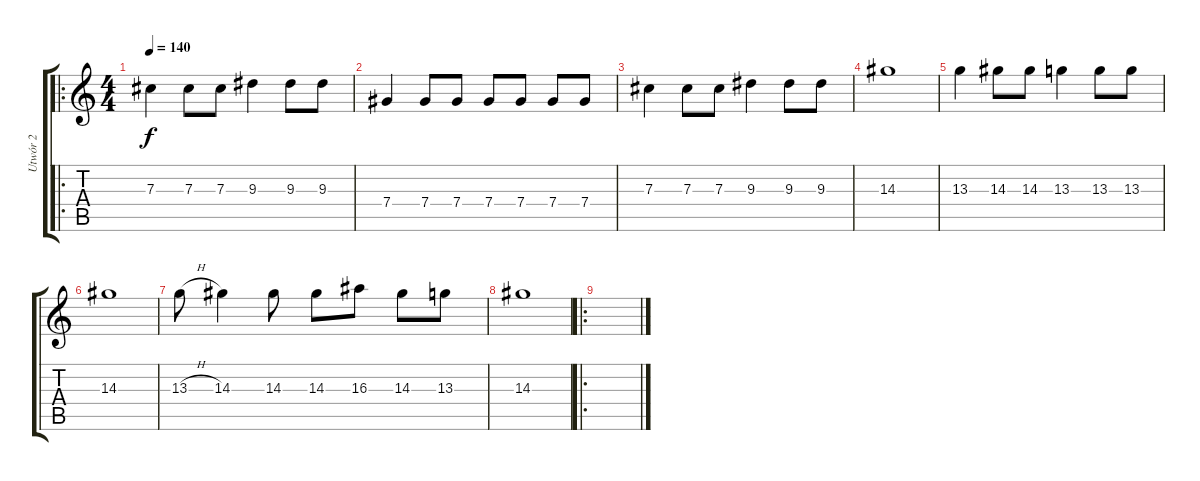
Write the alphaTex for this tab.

\track ("Utwór 2" "Utwór 2") {instrument distortionguitar}
\staff {score tabs}
\tuning (Eb4 Bb3 Gb3 Db3 Ab2 Eb2) {hide}
\ro
\ts (4 4)
\tempo 140
\clef g2
\ks c
7.3.4{dy f} 7.3.8 7.3.8 9.3.4 9.3.8 9.3.8 |
7.4.4 7.4.8 7.4.8 7.4.8 7.4.8 7.4.8 7.4.8 |
7.3.4 7.3.8 7.3.8 9.3.4 9.3.8 9.3.8 |
14.3.1 |
13.3.4 14.3.8 14.3.8 13.3.4 13.3.8 13.3.8 |
14.3.1 |
13.3{h}.8 14.3.4 14.3.8 14.3.8 16.3.8 14.3.8 13.3.8 |
14.3.1 |
\ro
